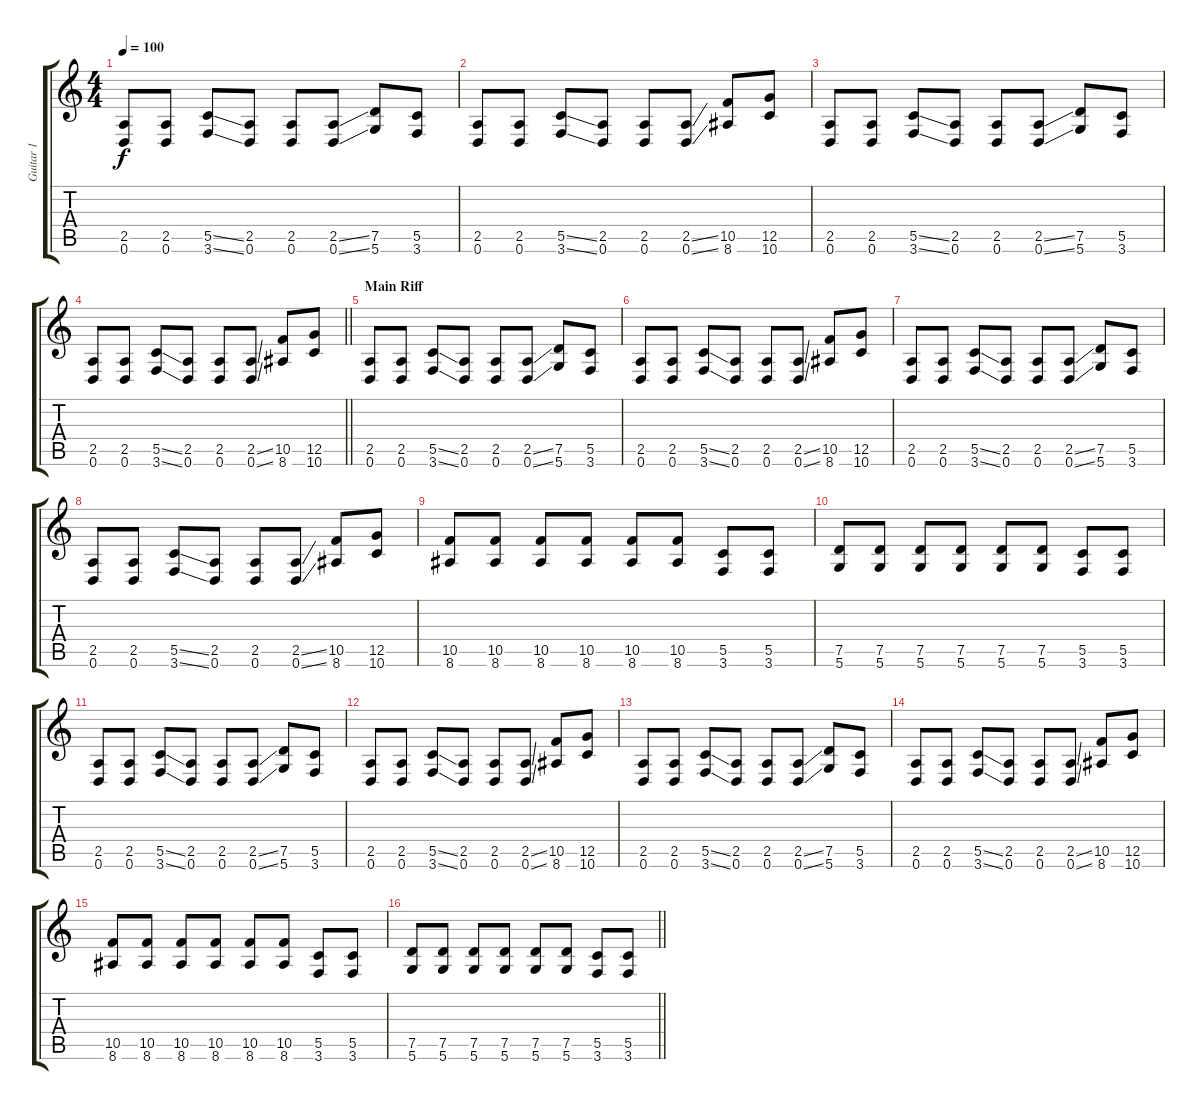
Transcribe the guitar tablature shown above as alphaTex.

\track ("Guitar 1" "Guitar 1") {instrument distortionguitar}
\staff {score tabs}
\tuning (D4 A3 F3 C3 G2 D2) {hide}
\ts (4 4)
\tempo 100
\clef g2
\ks c
(2.5 0.6).8{dy f} (2.5 0.6).8 (5.5{ss} 3.6{ss}).8 (2.5 0.6).8 (2.5 0.6).8 (2.5{ss} 0.6{ss}).8 (7.5 5.6).8 (5.5 3.6).8 |
(2.5 0.6).8 (2.5 0.6).8 (5.5{ss} 3.6{ss}).8 (2.5 0.6).8 (2.5 0.6).8 (2.5{ss} 0.6{ss}).8 (10.5 8.6).8 (12.5 10.6).8 |
(2.5 0.6).8 (2.5 0.6).8 (5.5{ss} 3.6{ss}).8 (2.5 0.6).8 (2.5 0.6).8 (2.5{ss} 0.6{ss}).8 (7.5 5.6).8 (5.5 3.6).8 |
\barLineRight lightlight
(2.5 0.6).8 (2.5 0.6).8 (5.5{ss} 3.6{ss}).8 (2.5 0.6).8 (2.5 0.6).8 (2.5{ss} 0.6{ss}).8 (10.5 8.6).8 (12.5 10.6).8 |
\section ("" "Main Riff")
(2.5 0.6).8 (2.5 0.6).8 (5.5{ss} 3.6{ss}).8 (2.5 0.6).8 (2.5 0.6).8 (2.5{ss} 0.6{ss}).8 (7.5 5.6).8 (5.5 3.6).8 |
(2.5 0.6).8 (2.5 0.6).8 (5.5{ss} 3.6{ss}).8 (2.5 0.6).8 (2.5 0.6).8 (2.5{ss} 0.6{ss}).8 (10.5 8.6).8 (12.5 10.6).8 |
(2.5 0.6).8 (2.5 0.6).8 (5.5{ss} 3.6{ss}).8 (2.5 0.6).8 (2.5 0.6).8 (2.5{ss} 0.6{ss}).8 (7.5 5.6).8 (5.5 3.6).8 |
(2.5 0.6).8 (2.5 0.6).8 (5.5{ss} 3.6{ss}).8 (2.5 0.6).8 (2.5 0.6).8 (2.5{ss} 0.6{ss}).8 (10.5 8.6).8 (12.5 10.6).8 |
(10.5 8.6).8 (10.5 8.6).8 (10.5 8.6).8 (10.5 8.6).8 (10.5 8.6).8 (10.5 8.6).8 (5.5 3.6).8 (5.5 3.6).8 |
(7.5 5.6).8 (7.5 5.6).8 (7.5 5.6).8 (7.5 5.6).8 (7.5 5.6).8 (7.5 5.6).8 (5.5 3.6).8 (5.5 3.6).8 |
(2.5 0.6).8 (2.5 0.6).8 (5.5{ss} 3.6{ss}).8 (2.5 0.6).8 (2.5 0.6).8 (2.5{ss} 0.6{ss}).8 (7.5 5.6).8 (5.5 3.6).8 |
(2.5 0.6).8 (2.5 0.6).8 (5.5{ss} 3.6{ss}).8 (2.5 0.6).8 (2.5 0.6).8 (2.5{ss} 0.6{ss}).8 (10.5 8.6).8 (12.5 10.6).8 |
(2.5 0.6).8 (2.5 0.6).8 (5.5{ss} 3.6{ss}).8 (2.5 0.6).8 (2.5 0.6).8 (2.5{ss} 0.6{ss}).8 (7.5 5.6).8 (5.5 3.6).8 |
(2.5 0.6).8 (2.5 0.6).8 (5.5{ss} 3.6{ss}).8 (2.5 0.6).8 (2.5 0.6).8 (2.5{ss} 0.6{ss}).8 (10.5 8.6).8 (12.5 10.6).8 |
(10.5 8.6).8 (10.5 8.6).8 (10.5 8.6).8 (10.5 8.6).8 (10.5 8.6).8 (10.5 8.6).8 (5.5 3.6).8 (5.5 3.6).8 |
\barLineRight lightlight
(7.5 5.6).8 (7.5 5.6).8 (7.5 5.6).8 (7.5 5.6).8 (7.5 5.6).8 (7.5 5.6).8 (5.5 3.6).8 (5.5 3.6).8
